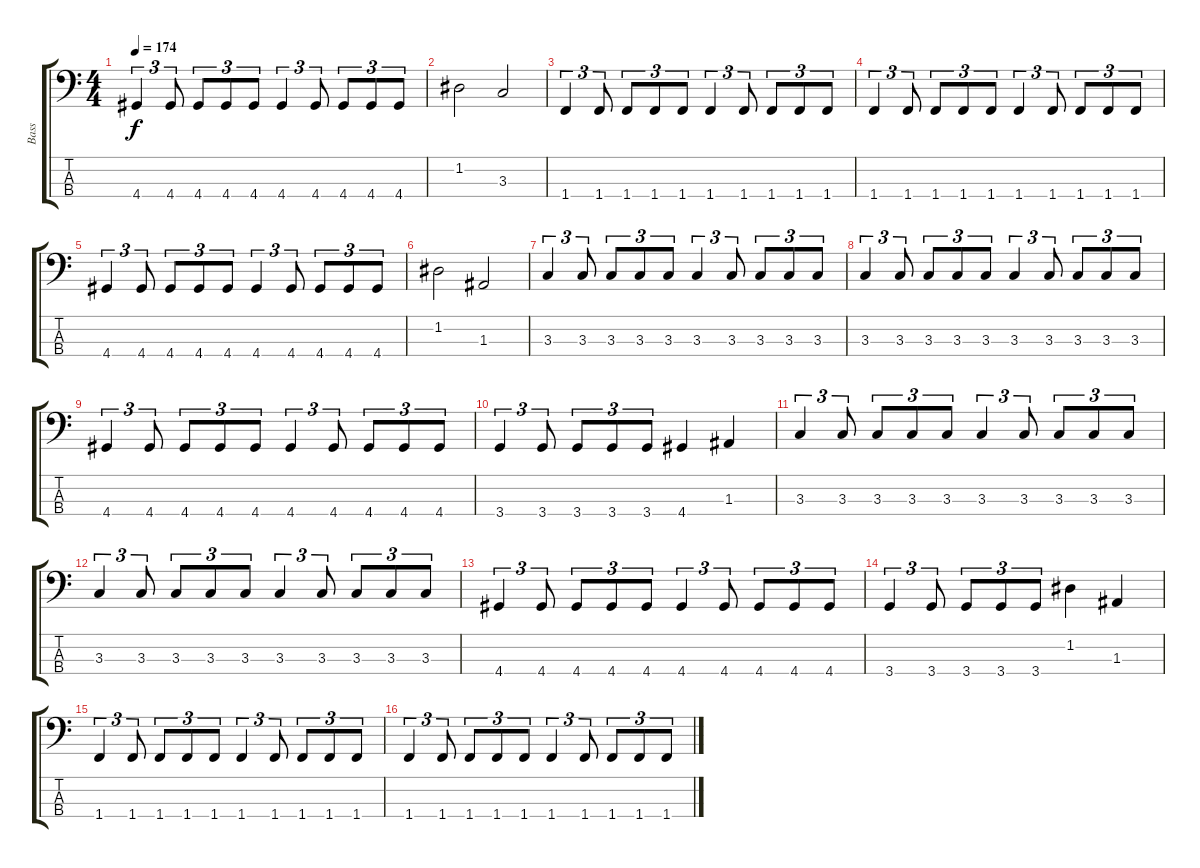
\track ("Bass" "Bass") {instrument electricbassfinger}
\staff {score tabs}
\tuning (G2 D2 A1 E1) {hide}
\ts (4 4)
\tempo 174
\clef f4
\ks c
4.4.4{tu (3 2) dy f} 4.4.8{tu (3 2)} 4.4.8{tu (3 2)} 4.4.8{tu (3 2)} 4.4.8{tu (3 2)} 4.4.4{tu (3 2)} 4.4.8{tu (3 2)} 4.4.8{tu (3 2)} 4.4.8{tu (3 2)} 4.4.8{tu (3 2)} |
1.2.2 3.3.2 |
1.4.4{tu (3 2)} 1.4.8{tu (3 2)} 1.4.8{tu (3 2)} 1.4.8{tu (3 2)} 1.4.8{tu (3 2)} 1.4.4{tu (3 2)} 1.4.8{tu (3 2)} 1.4.8{tu (3 2)} 1.4.8{tu (3 2)} 1.4.8{tu (3 2)} |
1.4.4{tu (3 2)} 1.4.8{tu (3 2)} 1.4.8{tu (3 2)} 1.4.8{tu (3 2)} 1.4.8{tu (3 2)} 1.4.4{tu (3 2)} 1.4.8{tu (3 2)} 1.4.8{tu (3 2)} 1.4.8{tu (3 2)} 1.4.8{tu (3 2)} |
4.4.4{tu (3 2)} 4.4.8{tu (3 2)} 4.4.8{tu (3 2)} 4.4.8{tu (3 2)} 4.4.8{tu (3 2)} 4.4.4{tu (3 2)} 4.4.8{tu (3 2)} 4.4.8{tu (3 2)} 4.4.8{tu (3 2)} 4.4.8{tu (3 2)} |
1.2.2 1.3.2 |
3.3.4{tu (3 2)} 3.3.8{tu (3 2)} 3.3.8{tu (3 2)} 3.3.8{tu (3 2)} 3.3.8{tu (3 2)} 3.3.4{tu (3 2)} 3.3.8{tu (3 2)} 3.3.8{tu (3 2)} 3.3.8{tu (3 2)} 3.3.8{tu (3 2)} |
3.3.4{tu (3 2)} 3.3.8{tu (3 2)} 3.3.8{tu (3 2)} 3.3.8{tu (3 2)} 3.3.8{tu (3 2)} 3.3.4{tu (3 2)} 3.3.8{tu (3 2)} 3.3.8{tu (3 2)} 3.3.8{tu (3 2)} 3.3.8{tu (3 2)} |
4.4.4{tu (3 2)} 4.4.8{tu (3 2)} 4.4.8{tu (3 2)} 4.4.8{tu (3 2)} 4.4.8{tu (3 2)} 4.4.4{tu (3 2)} 4.4.8{tu (3 2)} 4.4.8{tu (3 2)} 4.4.8{tu (3 2)} 4.4.8{tu (3 2)} |
3.4.4{tu (3 2)} 3.4.8{tu (3 2)} 3.4.8{tu (3 2)} 3.4.8{tu (3 2)} 3.4.8{tu (3 2)} 4.4.4 1.3.4 |
3.3.4{tu (3 2)} 3.3.8{tu (3 2)} 3.3.8{tu (3 2)} 3.3.8{tu (3 2)} 3.3.8{tu (3 2)} 3.3.4{tu (3 2)} 3.3.8{tu (3 2)} 3.3.8{tu (3 2)} 3.3.8{tu (3 2)} 3.3.8{tu (3 2)} |
3.3.4{tu (3 2)} 3.3.8{tu (3 2)} 3.3.8{tu (3 2)} 3.3.8{tu (3 2)} 3.3.8{tu (3 2)} 3.3.4{tu (3 2)} 3.3.8{tu (3 2)} 3.3.8{tu (3 2)} 3.3.8{tu (3 2)} 3.3.8{tu (3 2)} |
4.4.4{tu (3 2)} 4.4.8{tu (3 2)} 4.4.8{tu (3 2)} 4.4.8{tu (3 2)} 4.4.8{tu (3 2)} 4.4.4{tu (3 2)} 4.4.8{tu (3 2)} 4.4.8{tu (3 2)} 4.4.8{tu (3 2)} 4.4.8{tu (3 2)} |
3.4.4{tu (3 2)} 3.4.8{tu (3 2)} 3.4.8{tu (3 2)} 3.4.8{tu (3 2)} 3.4.8{tu (3 2)} 1.2.4 1.3.4 |
1.4.4{tu (3 2)} 1.4.8{tu (3 2)} 1.4.8{tu (3 2)} 1.4.8{tu (3 2)} 1.4.8{tu (3 2)} 1.4.4{tu (3 2)} 1.4.8{tu (3 2)} 1.4.8{tu (3 2)} 1.4.8{tu (3 2)} 1.4.8{tu (3 2)} |
1.4.4{tu (3 2)} 1.4.8{tu (3 2)} 1.4.8{tu (3 2)} 1.4.8{tu (3 2)} 1.4.8{tu (3 2)} 1.4.4{tu (3 2)} 1.4.8{tu (3 2)} 1.4.8{tu (3 2)} 1.4.8{tu (3 2)} 1.4.8{tu (3 2)}
